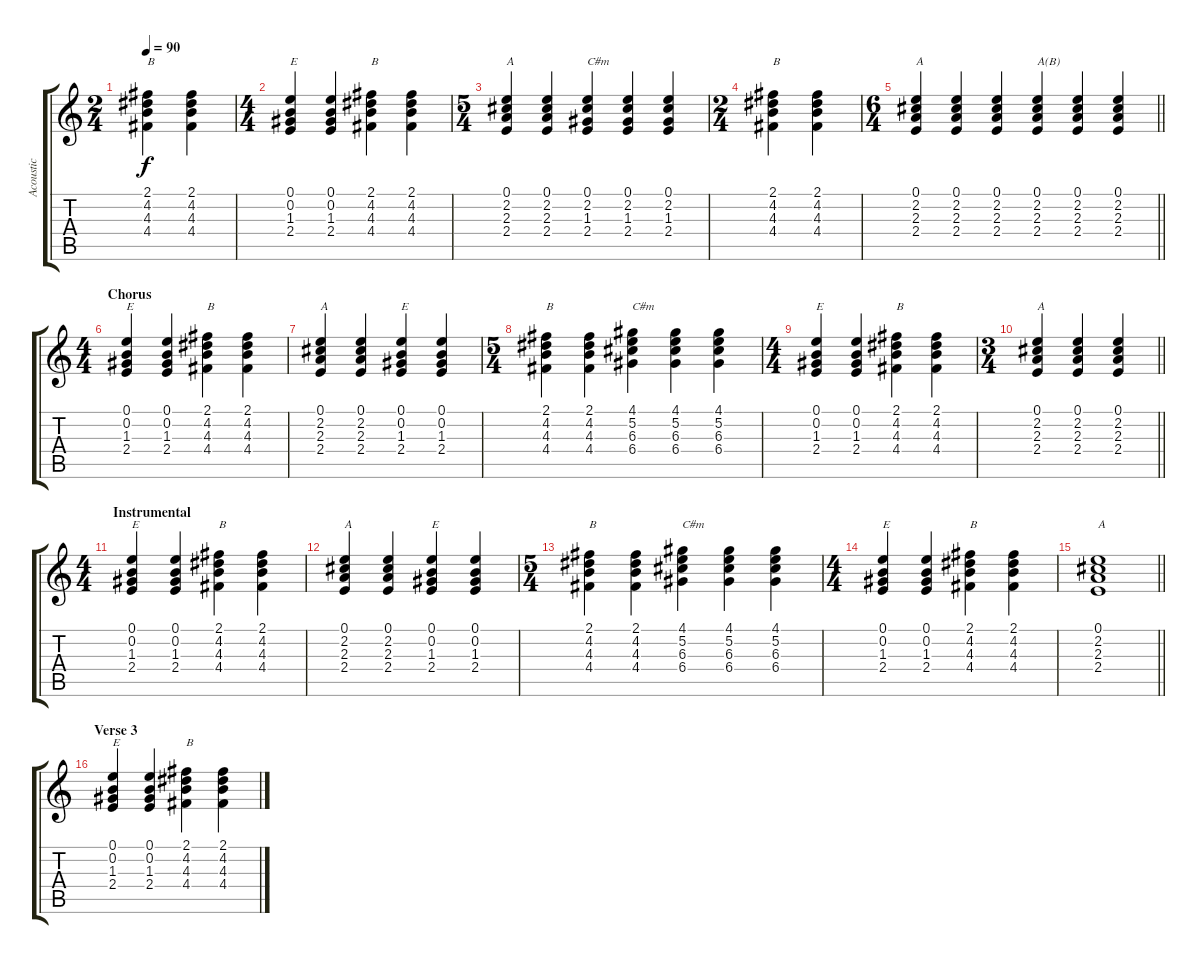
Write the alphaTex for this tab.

\track ("Acoustic" "Acoustic") {instrument acousticguitarsteel}
\staff {score tabs}
\tuning (E4 B3 G3 D3 A2 E2) {hide}
\ts (2 4)
\tempo 90
\clef g2
\ks c
(2.1 4.2 4.3 4.4).4{txt "B" dy f} (2.1 4.2 4.3 4.4).4 |
\ts (4 4)
(0.1 0.2 1.3 2.4).4{txt "E"} (0.1 0.2 1.3 2.4).4 (2.1 4.2 4.3 4.4).4{txt "B"} (2.1 4.2 4.3 4.4).4 |
\ts (5 4)
(0.1 2.2 2.3 2.4).4{txt "A"} (0.1 2.2 2.3 2.4).4 (0.1 2.2 1.3 2.4).4{txt "C#m"} (0.1 2.2 1.3 2.4).4 (0.1 2.2 1.3 2.4).4 |
\ts (2 4)
(2.1 4.2 4.3 4.4).4{txt "B"} (2.1 4.2 4.3 4.4).4 |
\ts (6 4)
\barLineRight lightlight
(0.1 2.2 2.3 2.4).4{txt "A"} (0.1 2.2 2.3 2.4).4 (0.1 2.2 2.3 2.4).4 (0.1 2.2 2.3 2.4).4{txt "A(B)"} (0.1 2.2 2.3 2.4).4 (0.1 2.2 2.3 2.4).4 |
\ts (4 4)
\section ("" "Chorus")
(0.1 0.2 1.3 2.4).4{txt "E"} (0.1 0.2 1.3 2.4).4 (2.1 4.2 4.3 4.4).4{txt "B"} (2.1 4.2 4.3 4.4).4 |
(0.1 2.2 2.3 2.4).4{txt "A"} (0.1 2.2 2.3 2.4).4 (0.1 0.2 1.3 2.4).4{txt "E"} (0.1 0.2 1.3 2.4).4 |
\ts (5 4)
(2.1 4.2 4.3 4.4).4{txt "B"} (2.1 4.2 4.3 4.4).4 (4.1 5.2 6.3 6.4).4{txt "C#m"} (4.1 5.2 6.3 6.4).4 (4.1 5.2 6.3 6.4).4 |
\ts (4 4)
(0.1 0.2 1.3 2.4).4{txt "E"} (0.1 0.2 1.3 2.4).4 (2.1 4.2 4.3 4.4).4{txt "B"} (2.1 4.2 4.3 4.4).4 |
\ts (3 4)
\barLineRight lightlight
(0.1 2.2 2.3 2.4).4{txt "A"} (0.1 2.2 2.3 2.4).4 (0.1 2.2 2.3 2.4).4 |
\ts (4 4)
\section ("" "Instrumental")
(0.1 0.2 1.3 2.4).4{txt "E"} (0.1 0.2 1.3 2.4).4 (2.1 4.2 4.3 4.4).4{txt "B"} (2.1 4.2 4.3 4.4).4 |
(0.1 2.2 2.3 2.4).4{txt "A"} (0.1 2.2 2.3 2.4).4 (0.1 0.2 1.3 2.4).4{txt "E"} (0.1 0.2 1.3 2.4).4 |
\ts (5 4)
(2.1 4.2 4.3 4.4).4{txt "B"} (2.1 4.2 4.3 4.4).4 (4.1 5.2 6.3 6.4).4{txt "C#m"} (4.1 5.2 6.3 6.4).4 (4.1 5.2 6.3 6.4).4 |
\ts (4 4)
(0.1 0.2 1.3 2.4).4{txt "E"} (0.1 0.2 1.3 2.4).4 (2.1 4.2 4.3 4.4).4{txt "B"} (2.1 4.2 4.3 4.4).4 |
\barLineRight lightlight
(0.1 2.2 2.3 2.4).1{txt "A"} |
\section ("" "Verse 3")
(0.1 0.2 1.3 2.4).4{txt "E"} (0.1 0.2 1.3 2.4).4 (2.1 4.2 4.3 4.4).4{txt "B"} (2.1 4.2 4.3 4.4).4
